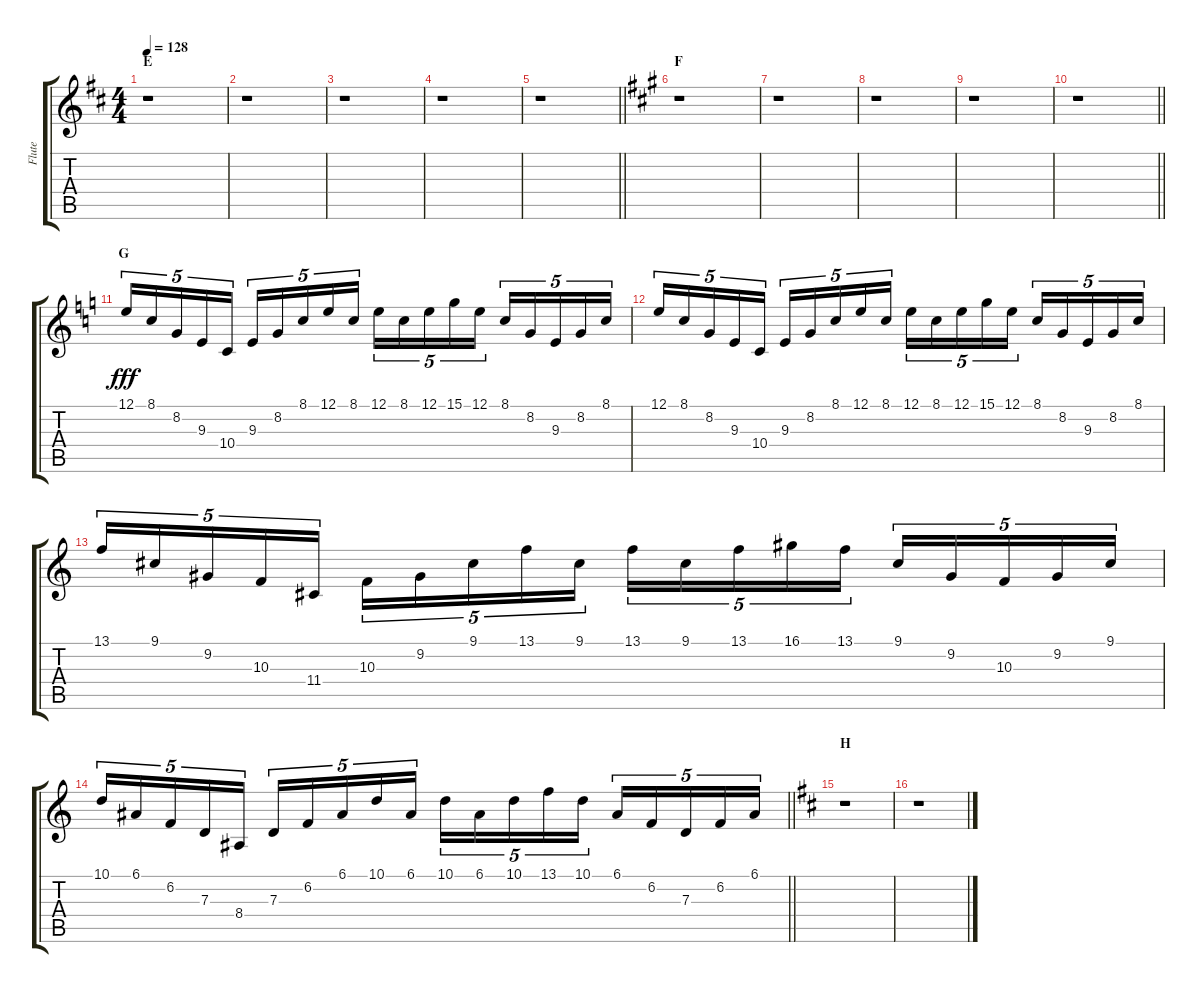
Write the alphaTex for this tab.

\track ("Flute" "Flute") {instrument flute}
\staff {score tabs}
\tuning (E4 B3 G3 D3 A2 E2) {hide}
\ts (4 4)
\section ("" "E")
\tempo 128
\clef g2
\ks d
r.1{dy fff} |
r.1 |
r.1 |
r.1 |
\barLineRight lightlight
r.1 |
\section ("" "F")
\ks a
r.1 |
r.1 |
r.1 |
r.1 |
\barLineRight lightlight
r.1 |
\section ("" "G")
\ks c
12.1.16{tu (5 4) volume 7} 8.1.16{tu (5 4)} 8.2.16{tu (5 4)} 9.3.16{tu (5 4)} 10.4.16{tu (5 4)} 9.3.16{tu (5 4)} 8.2.16{tu (5 4)} 8.1.16{tu (5 4)} 12.1.16{tu (5 4)} 8.1.16{tu (5 4)} 12.1.16{tu (5 4)} 8.1.16{tu (5 4)} 12.1.16{tu (5 4)} 15.1.16{tu (5 4)} 12.1.16{tu (5 4)} 8.1.16{tu (5 4)} 8.2.16{tu (5 4)} 9.3.16{tu (5 4)} 8.2.16{tu (5 4)} 8.1.16{tu (5 4)} |
12.1.16{tu (5 4)} 8.1.16{tu (5 4)} 8.2.16{tu (5 4)} 9.3.16{tu (5 4)} 10.4.16{tu (5 4)} 9.3.16{tu (5 4)} 8.2.16{tu (5 4)} 8.1.16{tu (5 4)} 12.1.16{tu (5 4)} 8.1.16{tu (5 4)} 12.1.16{tu (5 4)} 8.1.16{tu (5 4)} 12.1.16{tu (5 4)} 15.1.16{tu (5 4)} 12.1.16{tu (5 4)} 8.1.16{tu (5 4)} 8.2.16{tu (5 4)} 9.3.16{tu (5 4)} 8.2.16{tu (5 4)} 8.1.16{tu (5 4)} |
13.1.16{tu (5 4)} 9.1.16{tu (5 4)} 9.2.16{tu (5 4)} 10.3.16{tu (5 4)} 11.4.16{tu (5 4)} 10.3.16{tu (5 4)} 9.2.16{tu (5 4)} 9.1.16{tu (5 4)} 13.1.16{tu (5 4)} 9.1.16{tu (5 4)} 13.1.16{tu (5 4)} 9.1.16{tu (5 4)} 13.1.16{tu (5 4)} 16.1.16{tu (5 4)} 13.1.16{tu (5 4)} 9.1.16{tu (5 4)} 9.2.16{tu (5 4)} 10.3.16{tu (5 4)} 9.2.16{tu (5 4)} 9.1.16{tu (5 4)} |
\barLineRight lightlight
10.1.16{tu (5 4)} 6.1.16{tu (5 4)} 6.2.16{tu (5 4)} 7.3.16{tu (5 4)} 8.4.16{tu (5 4)} 7.3.16{tu (5 4)} 6.2.16{tu (5 4)} 6.1.16{tu (5 4)} 10.1.16{tu (5 4)} 6.1.16{tu (5 4)} 10.1.16{tu (5 4)} 6.1.16{tu (5 4)} 10.1.16{tu (5 4)} 13.1.16{tu (5 4)} 10.1.16{tu (5 4)} 6.1.16{tu (5 4)} 6.2.16{tu (5 4)} 7.3.16{tu (5 4)} 6.2.16{tu (5 4)} 6.1.16{tu (5 4)} |
\section ("" "H")
\ks d
r.1 |
r.1
